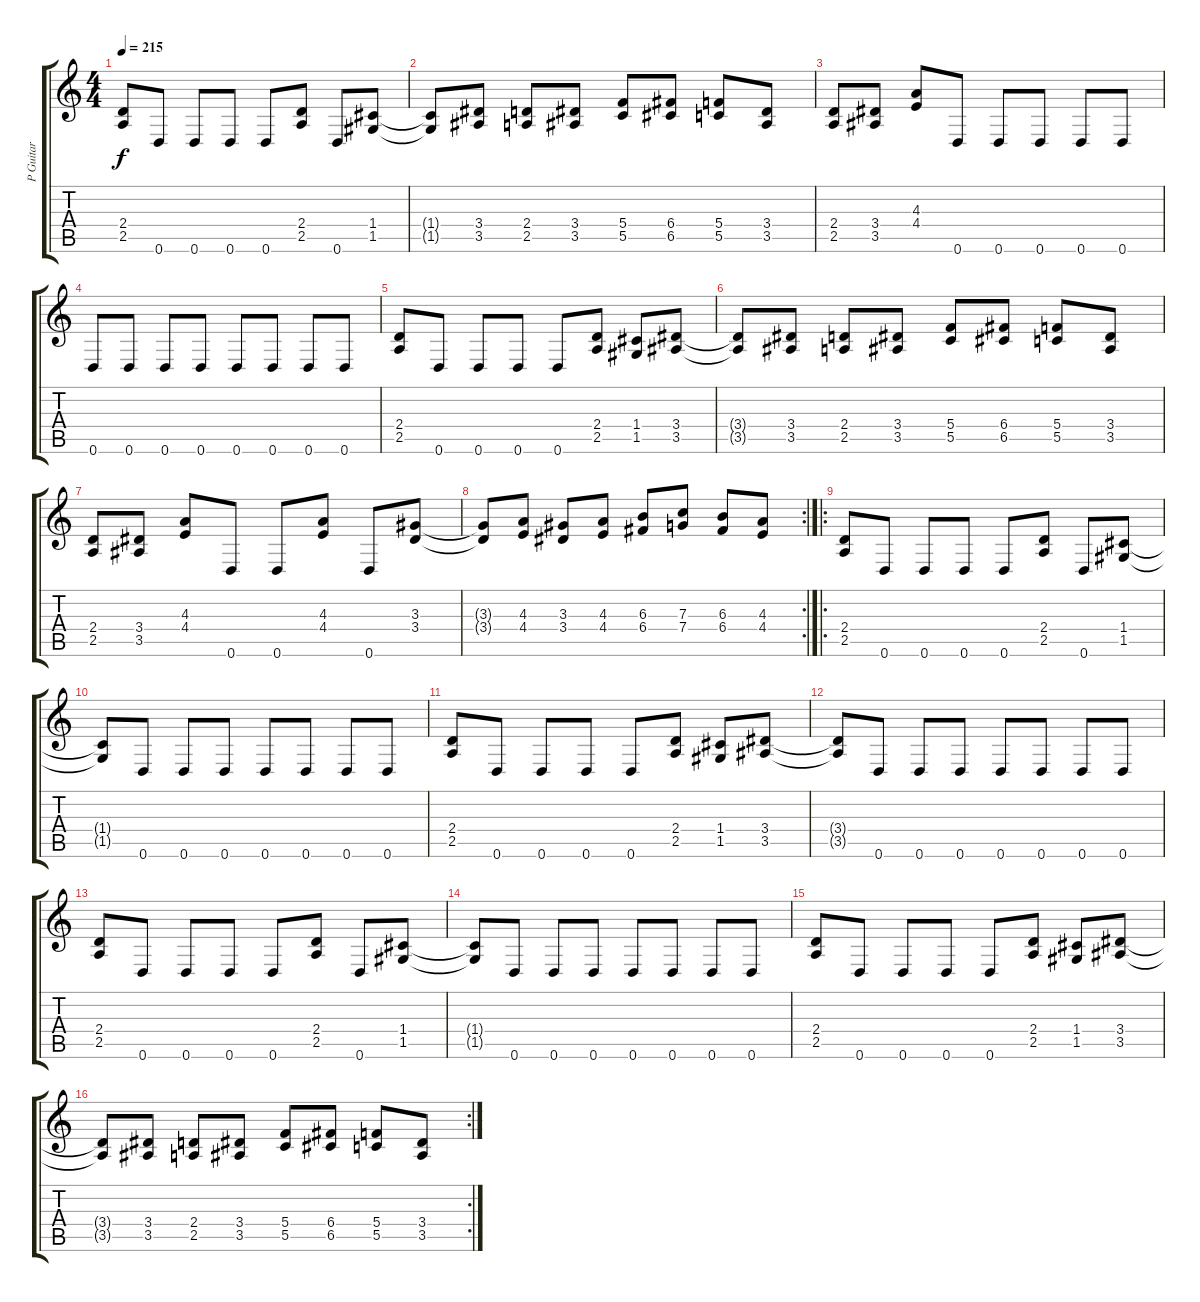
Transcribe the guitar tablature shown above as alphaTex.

\track ("P Guitar" "P Guitar") {instrument overdrivenguitar}
\staff {score tabs}
\tuning (D4 A3 F3 C3 G2 D2) {hide}
\ts (4 4)
\tempo 215
\clef g2
\ks c
(2.4 2.5).8{dy f} 0.6.8 0.6.8 0.6.8 0.6.8 (2.4 2.5).8 0.6.8 (1.4 1.5).8 |
(1.4{t} 1.5{t}).8 (3.4 3.5).8 (2.4 2.5).8 (3.4 3.5).8 (5.4 5.5).8 (6.4 6.5).8 (5.4 5.5).8 (3.4 3.5).8 |
(2.4 2.5).8 (3.4 3.5).8 (4.3 4.4).8 0.6.8 0.6.8 0.6.8 0.6.8 0.6.8 |
0.6.8 0.6.8 0.6.8 0.6.8 0.6.8 0.6.8 0.6.8 0.6.8 |
(2.4 2.5).8 0.6.8 0.6.8 0.6.8 0.6.8 (2.4 2.5).8 (1.4 1.5).8 (3.4 3.5).8 |
(3.4{t} 3.5{t}).8 (3.4 3.5).8 (2.4 2.5).8 (3.4 3.5).8 (5.4 5.5).8 (6.4 6.5).8 (5.4 5.5).8 (3.4 3.5).8 |
(2.4 2.5).8 (3.4 3.5).8 (4.3 4.4).8 0.6.8 0.6.8 (4.3 4.4).8 0.6.8 (3.3 3.4).8 |
\rc 2
(3.3{t} 3.4{t}).8 (4.3 4.4).8 (3.3 3.4).8 (4.3 4.4).8 (6.3 6.4).8 (7.3 7.4).8 (6.3 6.4).8 (4.3 4.4).8 |
\ro
(2.4 2.5).8 0.6.8 0.6.8 0.6.8 0.6.8 (2.4 2.5).8 0.6.8 (1.4 1.5).8 |
(1.4{t} 1.5{t}).8 0.6.8 0.6.8 0.6.8 0.6.8 0.6.8 0.6.8 0.6.8 |
(2.4 2.5).8 0.6.8 0.6.8 0.6.8 0.6.8 (2.4 2.5).8 (1.4 1.5).8 (3.4 3.5).8 |
(3.4{t} 3.5{t}).8 0.6.8 0.6.8 0.6.8 0.6.8 0.6.8 0.6.8 0.6.8 |
(2.4 2.5).8 0.6.8 0.6.8 0.6.8 0.6.8 (2.4 2.5).8 0.6.8 (1.4 1.5).8 |
(1.4{t} 1.5{t}).8 0.6.8 0.6.8 0.6.8 0.6.8 0.6.8 0.6.8 0.6.8 |
(2.4 2.5).8 0.6.8 0.6.8 0.6.8 0.6.8 (2.4 2.5).8 (1.4 1.5).8 (3.4 3.5).8 |
\rc 2
(3.4{t} 3.5{t}).8 (3.4 3.5).8 (2.4 2.5).8 (3.4 3.5).8 (5.4 5.5).8 (6.4 6.5).8 (5.4 5.5).8 (3.4 3.5).8
